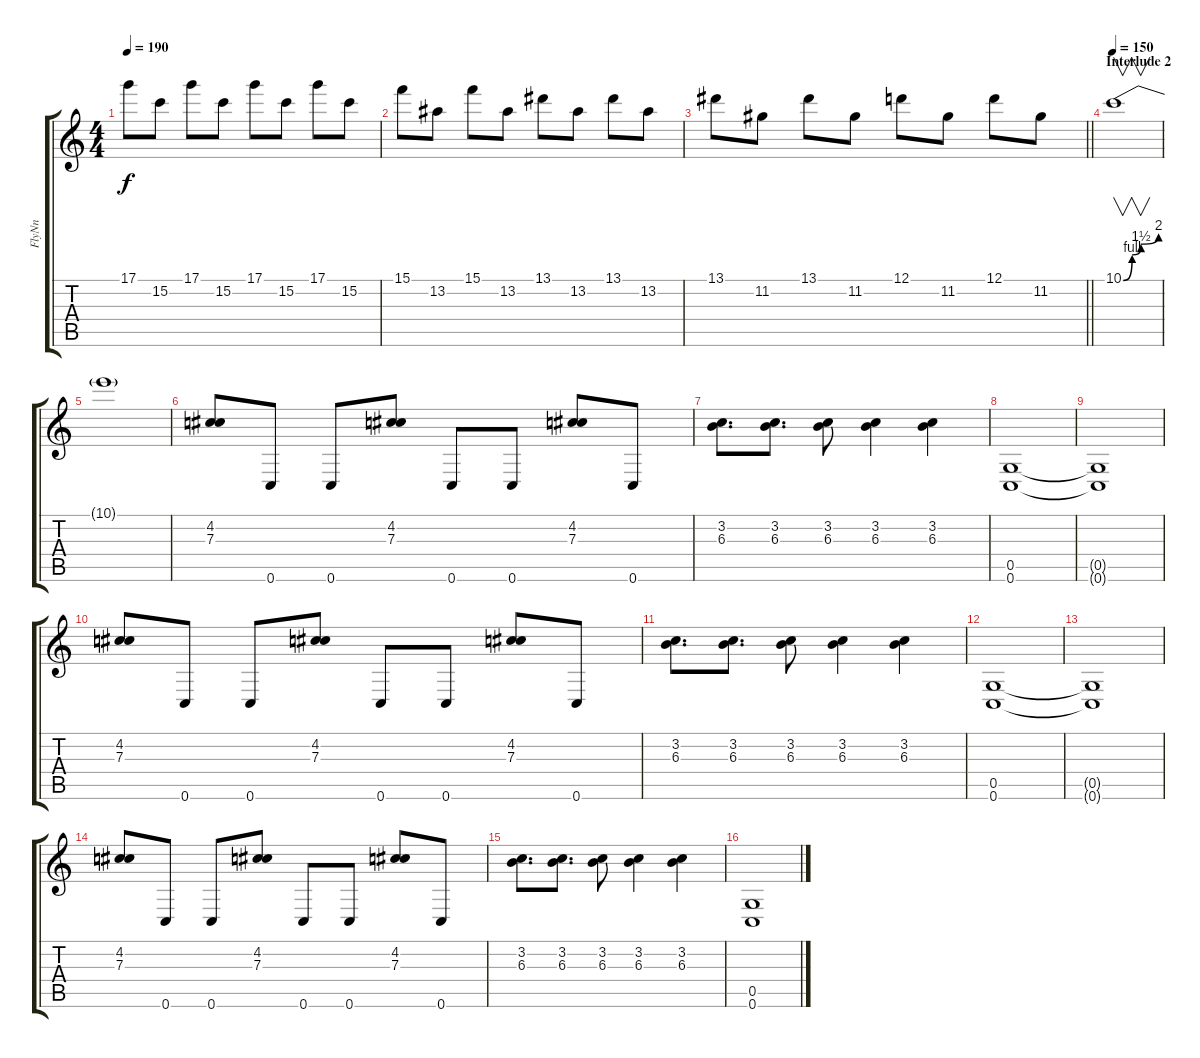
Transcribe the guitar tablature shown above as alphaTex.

\track ("FlyNn" "FlyNn") {instrument distortionguitar}
\staff {score tabs}
\tuning (D4 A3 F3 C3 G2 C2) {hide}
\ts (4 4)
\tempo 190
\clef g2
\ks c
17.1.8{dy f} 15.2.8 17.1.8 15.2.8 17.1.8 15.2.8 17.1.8 15.2.8 |
15.1.8 13.2.8 15.1.8 13.2.8 13.1.8 13.2.8 13.1.8 13.2.8 |
\barLineRight lightlight
13.1.8 11.2.8 13.1.8 11.2.8 12.1.8 11.2.8 12.1.8 11.2.8 |
\section ("" "Interlude 2")
\tempo 150
10.1{be (custom 0 0 15 4 30 6 60 8)}.1{v} |
10.1{t}.1 |
(4.2 7.3).8 0.6.8 0.6.8 (4.2 7.3).8 0.6.8 0.6.8 (4.2 7.3).8 0.6.8 |
(3.2 6.3).8{d} (3.2 6.3).8{d} (3.2 6.3).8 (3.2 6.3).4 (3.2 6.3).4 |
(0.5 0.6).1 |
(0.5{t} 0.6{t}).1 |
(4.2 7.3).8 0.6.8 0.6.8 (4.2 7.3).8 0.6.8 0.6.8 (4.2 7.3).8 0.6.8 |
(3.2 6.3).8{d} (3.2 6.3).8{d} (3.2 6.3).8 (3.2 6.3).4 (3.2 6.3).4 |
(0.5 0.6).1 |
(0.5{t} 0.6{t}).1 |
(4.2 7.3).8 0.6.8 0.6.8 (4.2 7.3).8 0.6.8 0.6.8 (4.2 7.3).8 0.6.8 |
(3.2 6.3).8{d} (3.2 6.3).8{d} (3.2 6.3).8 (3.2 6.3).4 (3.2 6.3).4 |
(0.5 0.6).1
